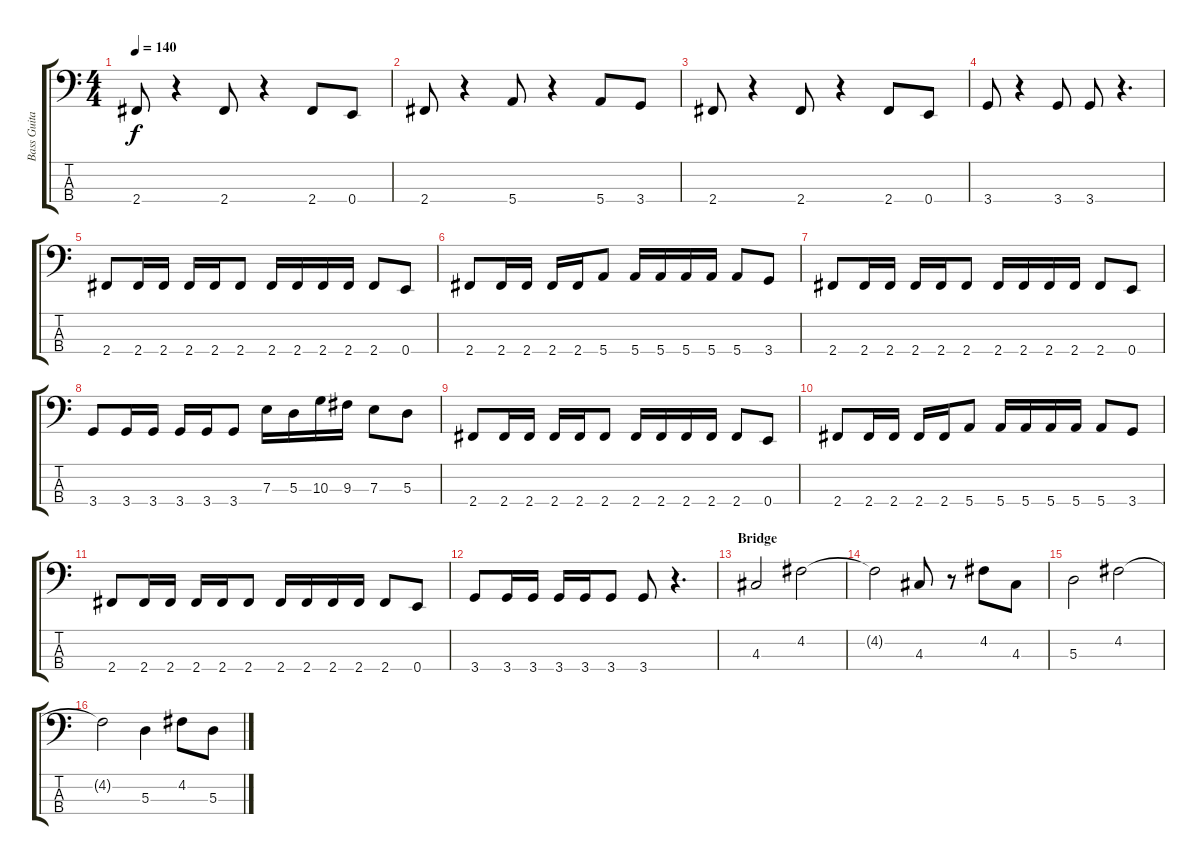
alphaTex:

\track ("Bass Guitar" "Bass Guita") {instrument electricbassfinger}
\staff {score tabs}
\tuning (G2 D2 A1 E1) {hide}
\ts (4 4)
\tempo 140
\clef f4
\ks c
2.4.8{dy f} r.4 2.4.8 r.4 2.4.8 0.4.8 |
2.4.8 r.4 5.4.8 r.4 5.4.8 3.4.8 |
2.4.8 r.4 2.4.8 r.4 2.4.8 0.4.8 |
3.4.8 r.4 3.4.8 3.4.8 r.4{d} |
2.4.8 2.4.16 2.4.16 2.4.16 2.4.16 2.4.8 2.4.16 2.4.16 2.4.16 2.4.16 2.4.8 0.4.8 |
2.4.8 2.4.16 2.4.16 2.4.16 2.4.16 5.4.8 5.4.16 5.4.16 5.4.16 5.4.16 5.4.8 3.4.8 |
2.4.8 2.4.16 2.4.16 2.4.16 2.4.16 2.4.8 2.4.16 2.4.16 2.4.16 2.4.16 2.4.8 0.4.8 |
3.4.8 3.4.16 3.4.16 3.4.16 3.4.16 3.4.8 7.3.16 5.3.16 10.3.16 9.3.16 7.3.8 5.3.8 |
2.4.8 2.4.16 2.4.16 2.4.16 2.4.16 2.4.8 2.4.16 2.4.16 2.4.16 2.4.16 2.4.8 0.4.8 |
2.4.8 2.4.16 2.4.16 2.4.16 2.4.16 5.4.8 5.4.16 5.4.16 5.4.16 5.4.16 5.4.8 3.4.8 |
2.4.8 2.4.16 2.4.16 2.4.16 2.4.16 2.4.8 2.4.16 2.4.16 2.4.16 2.4.16 2.4.8 0.4.8 |
3.4.8 3.4.16 3.4.16 3.4.16 3.4.16 3.4.8 3.4.8 r.4{d} |
\section ("" "Bridge")
4.3.2 4.2.2 |
4.2{t}.2 4.3.8 r.8 4.2.8 4.3.8 |
5.3.2 4.2.2 |
4.2{t}.2 5.3.4 4.2.8 5.3.8
